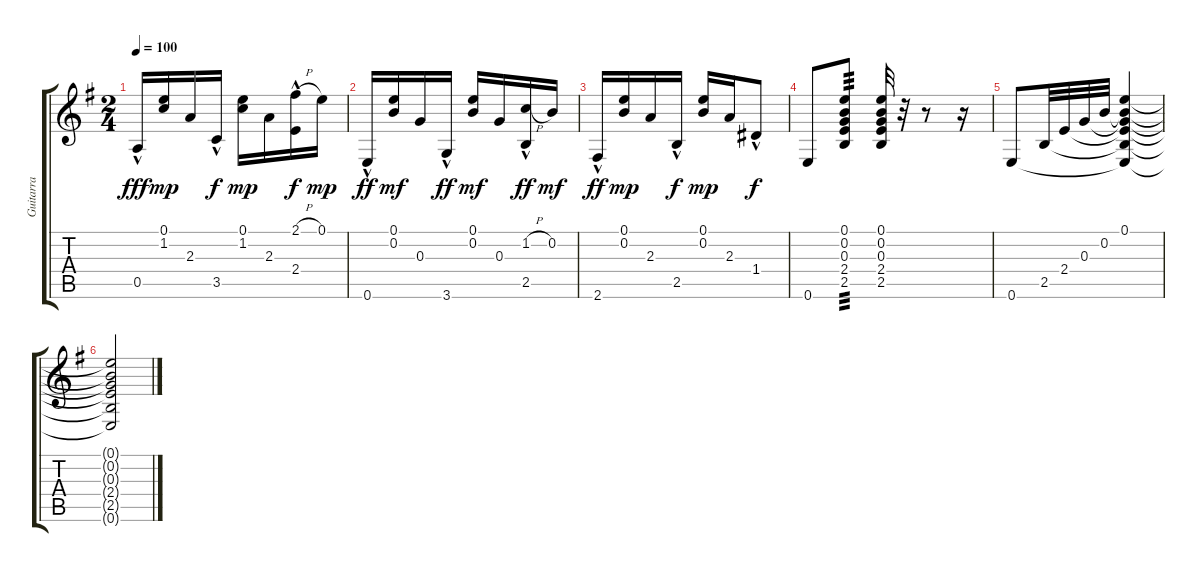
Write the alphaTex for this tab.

\track ("Guitarra" "Guitarra") {instrument acousticguitarnylon}
\staff {score tabs}
\tuning (E4 B3 G3 D3 A2 E2) {hide}
\ts (2 4)
\tempo 100
\clef g2
\ks eminor
0.5{hac}.16{dy fff} (0.1 1.2).16{dy mp} 2.3.16 3.5{hac}.16{dy f} (0.1 1.2).16{dy mp} 2.3.16 (2.1{h} 2.4{hac}).16{dy f} 0.1.16{dy mp} |
0.6{hac}.16{dy ff} (0.1 0.2).16{dy mf} 0.3.16 3.6{hac}.16{dy ff} (0.1 0.2).16{dy mf} 0.3.16 (1.2{h} 2.5{hac}).16{dy ff} 0.2.16{dy mf} |
2.6{hac}.16{dy ff} (0.1 0.2).16{dy mp} 2.3.16 2.5{hac}.16{dy f} (0.1 0.2).16{dy mp} 2.3.16 1.4{hac}.8{dy f} |
0.6.8 (0.1 0.2 0.3 2.4 2.5).8{tp 3} (0.1 0.2 0.3 2.4 2.5).32 r.32 r.8 r.16 |
0.6.8 2.5.32 2.4.32 0.3.32 0.2.32 (0.1 0.2{t} 0.3{t} 2.4{t} 2.5{t} 0.6{t}).4 |
(0.1{t} 0.2{t} 0.3{t} 2.4{t} 2.5{t} 0.6{t}).2
